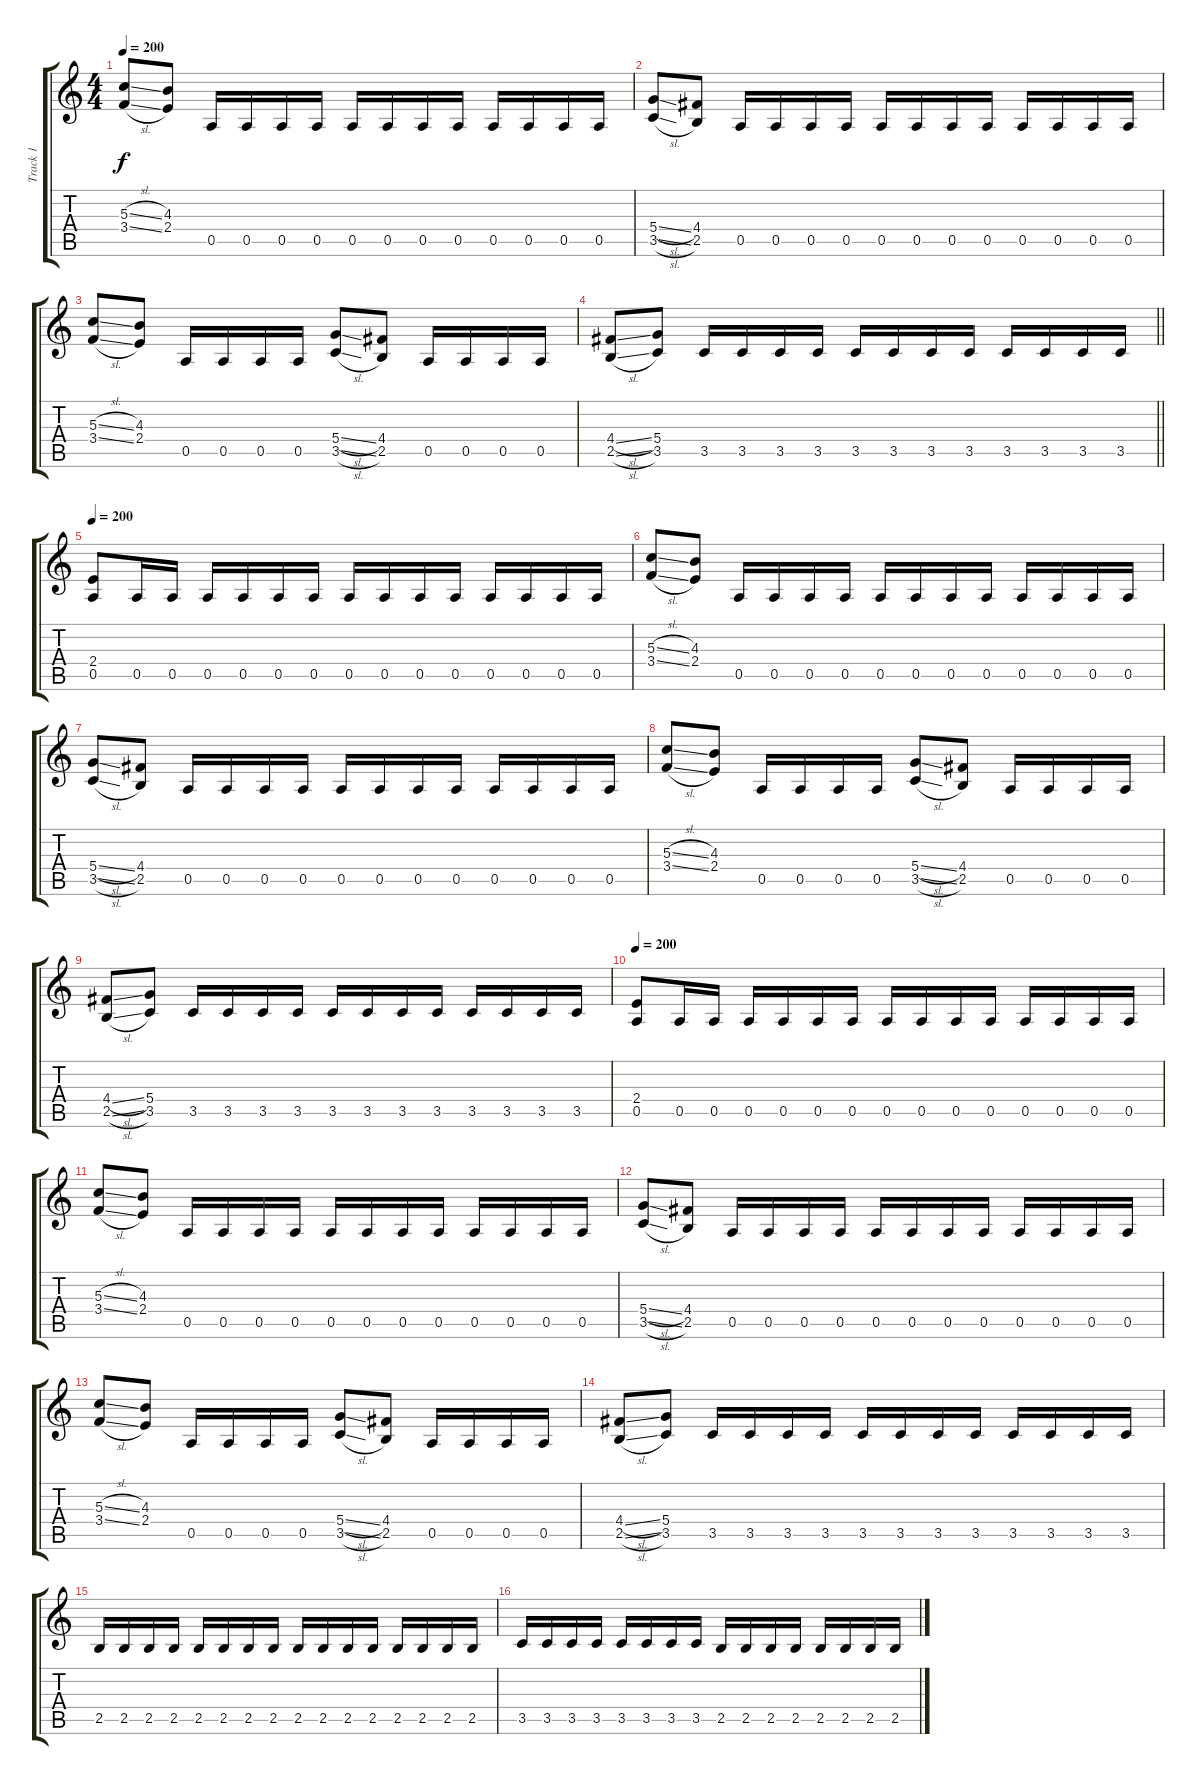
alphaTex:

\track ("Track 1" "Track 1") {instrument distortionguitar}
\staff {score tabs}
\tuning (E4 B3 G3 D3 A2 E2) {hide}
\ts (4 4)
\tempo 200
\clef g2
\ks c
(5.3{sl} 3.4{sl}).8{dy f} (4.3 2.4).8 0.5.16 0.5.16 0.5.16 0.5.16 0.5.16 0.5.16 0.5.16 0.5.16 0.5.16 0.5.16 0.5.16 0.5.16 |
(5.4{sl} 3.5{sl}).8 (4.4 2.5).8 0.5.16 0.5.16 0.5.16 0.5.16 0.5.16 0.5.16 0.5.16 0.5.16 0.5.16 0.5.16 0.5.16 0.5.16 |
(5.3{sl} 3.4{sl}).8 (4.3 2.4).8 0.5.16 0.5.16 0.5.16 0.5.16 (5.4{sl} 3.5{sl}).8 (4.4 2.5).8 0.5.16 0.5.16 0.5.16 0.5.16 |
\barLineRight lightlight
(4.4{sl} 2.5{sl}).8 (5.4 3.5).8 3.5.16 3.5.16 3.5.16 3.5.16 3.5.16 3.5.16 3.5.16 3.5.16 3.5.16 3.5.16 3.5.16 3.5.16 |
\section ("" "")
\tempo 200
(2.4 0.5).8 0.5.16 0.5.16 0.5.16 0.5.16 0.5.16 0.5.16 0.5.16 0.5.16 0.5.16 0.5.16 0.5.16 0.5.16 0.5.16 0.5.16 |
(5.3{sl} 3.4{sl}).8 (4.3 2.4).8 0.5.16 0.5.16 0.5.16 0.5.16 0.5.16 0.5.16 0.5.16 0.5.16 0.5.16 0.5.16 0.5.16 0.5.16 |
(5.4{sl} 3.5{sl}).8 (4.4 2.5).8 0.5.16 0.5.16 0.5.16 0.5.16 0.5.16 0.5.16 0.5.16 0.5.16 0.5.16 0.5.16 0.5.16 0.5.16 |
(5.3{sl} 3.4{sl}).8 (4.3 2.4).8 0.5.16 0.5.16 0.5.16 0.5.16 (5.4{sl} 3.5{sl}).8 (4.4 2.5).8 0.5.16 0.5.16 0.5.16 0.5.16 |
(4.4{sl} 2.5{sl}).8 (5.4 3.5).8 3.5.16 3.5.16 3.5.16 3.5.16 3.5.16 3.5.16 3.5.16 3.5.16 3.5.16 3.5.16 3.5.16 3.5.16 |
\tempo 200
(2.4 0.5).8 0.5.16 0.5.16 0.5.16 0.5.16 0.5.16 0.5.16 0.5.16 0.5.16 0.5.16 0.5.16 0.5.16 0.5.16 0.5.16 0.5.16 |
(5.3{sl} 3.4{sl}).8 (4.3 2.4).8 0.5.16 0.5.16 0.5.16 0.5.16 0.5.16 0.5.16 0.5.16 0.5.16 0.5.16 0.5.16 0.5.16 0.5.16 |
(5.4{sl} 3.5{sl}).8 (4.4 2.5).8 0.5.16 0.5.16 0.5.16 0.5.16 0.5.16 0.5.16 0.5.16 0.5.16 0.5.16 0.5.16 0.5.16 0.5.16 |
(5.3{sl} 3.4{sl}).8 (4.3 2.4).8 0.5.16 0.5.16 0.5.16 0.5.16 (5.4{sl} 3.5{sl}).8 (4.4 2.5).8 0.5.16 0.5.16 0.5.16 0.5.16 |
(4.4{sl} 2.5{sl}).8 (5.4 3.5).8 3.5.16 3.5.16 3.5.16 3.5.16 3.5.16 3.5.16 3.5.16 3.5.16 3.5.16 3.5.16 3.5.16 3.5.16 |
2.5.16 2.5.16 2.5.16 2.5.16 2.5.16 2.5.16 2.5.16 2.5.16 2.5.16 2.5.16 2.5.16 2.5.16 2.5.16 2.5.16 2.5.16 2.5.16 |
3.5.16 3.5.16 3.5.16 3.5.16 3.5.16 3.5.16 3.5.16 3.5.16 2.5.16 2.5.16 2.5.16 2.5.16 2.5.16 2.5.16 2.5.16 2.5.16
